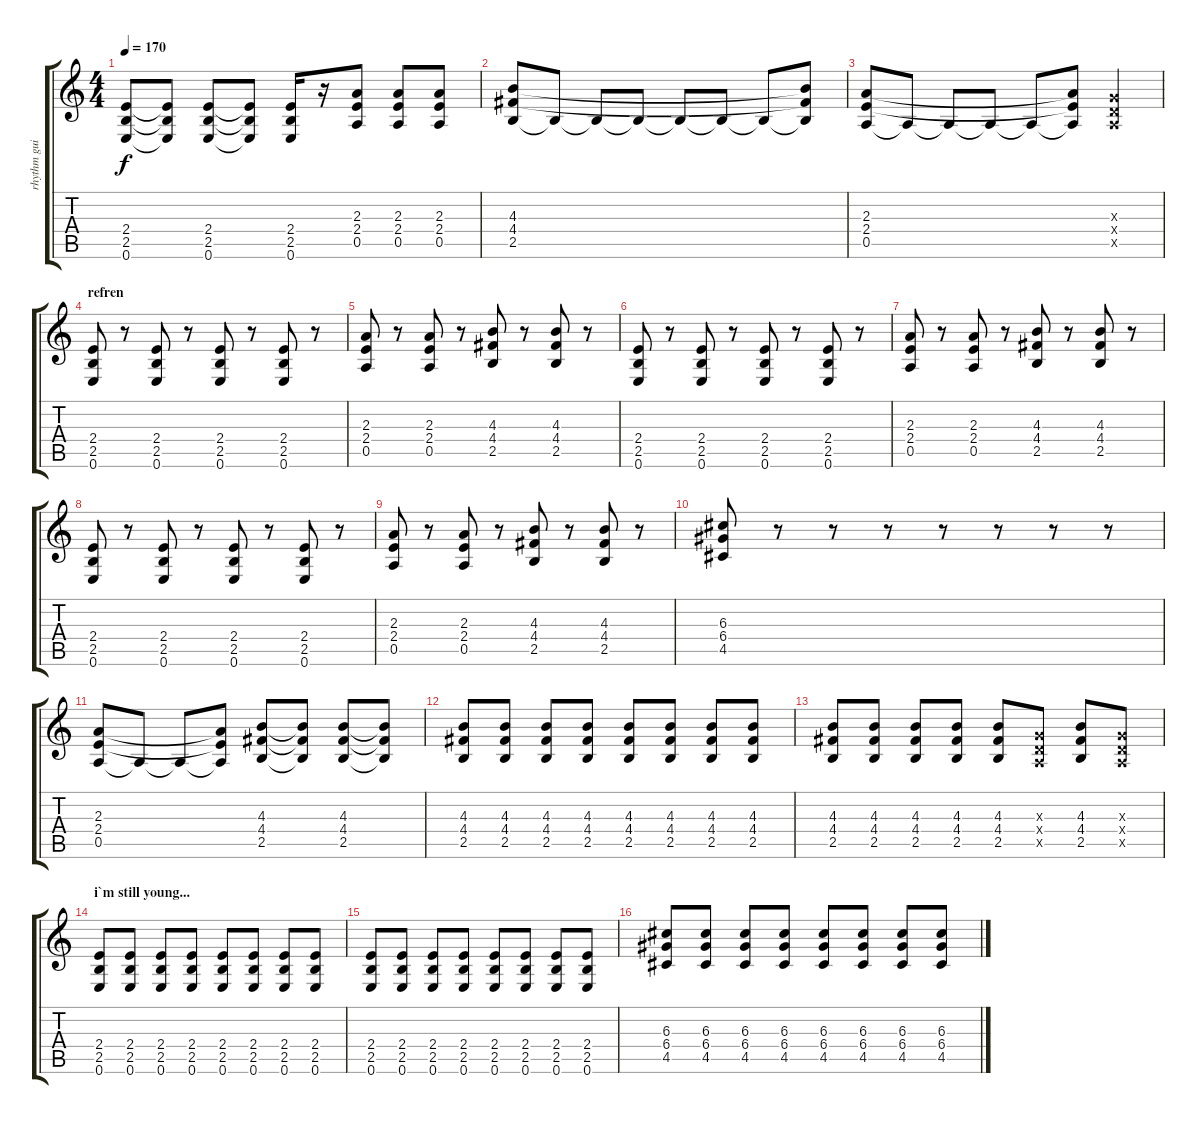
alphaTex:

\track ("rhythm guitar" "rhythm gui") {instrument distortionguitar}
\staff {score tabs}
\tuning (E4 B3 G3 D3 A2 E2) {hide}
\ts (4 4)
\tempo 170
\clef g2
\ks c
(2.4 2.5 0.6).8{dy f} (2.4{t} 2.5{t} 0.6{t}).8 (2.4 2.5 0.6).8 (2.4{t} 2.5{t} 0.6{t}).8 (2.4 2.5 0.6).16 r.16 (2.3 2.4 0.5).8 (2.3 2.4 0.5).8 (2.3 2.4 0.5).8 |
(4.3 4.4 2.5).8 2.5{t}.8 2.5{t}.8 2.5{t}.8 2.5{t}.8 2.5{t}.8 2.5{t}.8 (4.3{t} 4.4{t} 2.5{t}).8 |
(2.3 2.4 0.5).8 0.5{t}.8 0.5{t}.8 0.5{t}.8 0.5{t}.8 (2.3{t} 2.4{t} 0.5{t}).8 (0.3{x} 0.4{x} 0.5{x}).4 |
\section ("" "refren")
(2.4 2.5 0.6).8 r.8 (2.4 2.5 0.6).8 r.8 (2.4 2.5 0.6).8 r.8 (2.4 2.5 0.6).8 r.8 |
(2.3 2.4 0.5).8 r.8 (2.3 2.4 0.5).8 r.8 (4.3 4.4 2.5).8 r.8 (4.3 4.4 2.5).8 r.8 |
(2.4 2.5 0.6).8 r.8 (2.4 2.5 0.6).8 r.8 (2.4 2.5 0.6).8 r.8 (2.4 2.5 0.6).8 r.8 |
(2.3 2.4 0.5).8 r.8 (2.3 2.4 0.5).8 r.8 (4.3 4.4 2.5).8 r.8 (4.3 4.4 2.5).8 r.8 |
(2.4 2.5 0.6).8 r.8 (2.4 2.5 0.6).8 r.8 (2.4 2.5 0.6).8 r.8 (2.4 2.5 0.6).8 r.8 |
(2.3 2.4 0.5).8 r.8 (2.3 2.4 0.5).8 r.8 (4.3 4.4 2.5).8 r.8 (4.3 4.4 2.5).8 r.8 |
(6.3 6.4 4.5).8 r.8 r.8 r.8 r.8 r.8 r.8 r.8 |
(2.3 2.4 0.5).8 0.5{t}.8 0.5{t}.8 (2.3{t} 2.4{t} 0.5{t}).8 (4.3 4.4 2.5).8 (4.3{t} 4.4{t} 2.5{t}).8 (4.3 4.4 2.5).8 (4.3{t} 4.4{t} 2.5{t}).8 |
(4.3 4.4 2.5).8 (4.3 4.4 2.5).8 (4.3 4.4 2.5).8 (4.3 4.4 2.5).8 (4.3 4.4 2.5).8 (4.3 4.4 2.5).8 (4.3 4.4 2.5).8 (4.3 4.4 2.5).8 |
(4.3 4.4 2.5).8 (4.3 4.4 2.5).8 (4.3 4.4 2.5).8 (4.3 4.4 2.5).8 (4.3 4.4 2.5).8 (0.3{x} 0.4{x} 0.5{x}).8 (4.3 4.4 2.5).8 (0.3{x} 0.4{x} 0.5{x}).8 |
\section ("" "i`m still young...")
(2.4 2.5 0.6).8 (2.4 2.5 0.6).8 (2.4 2.5 0.6).8 (2.4 2.5 0.6).8 (2.4 2.5 0.6).8 (2.4 2.5 0.6).8 (2.4 2.5 0.6).8 (2.4 2.5 0.6).8 |
(2.4 2.5 0.6).8 (2.4 2.5 0.6).8 (2.4 2.5 0.6).8 (2.4 2.5 0.6).8 (2.4 2.5 0.6).8 (2.4 2.5 0.6).8 (2.4 2.5 0.6).8 (2.4 2.5 0.6).8 |
(6.3 6.4 4.5).8 (6.3 6.4 4.5).8 (6.3 6.4 4.5).8 (6.3 6.4 4.5).8 (6.3 6.4 4.5).8 (6.3 6.4 4.5).8 (6.3 6.4 4.5).8 (6.3 6.4 4.5).8
